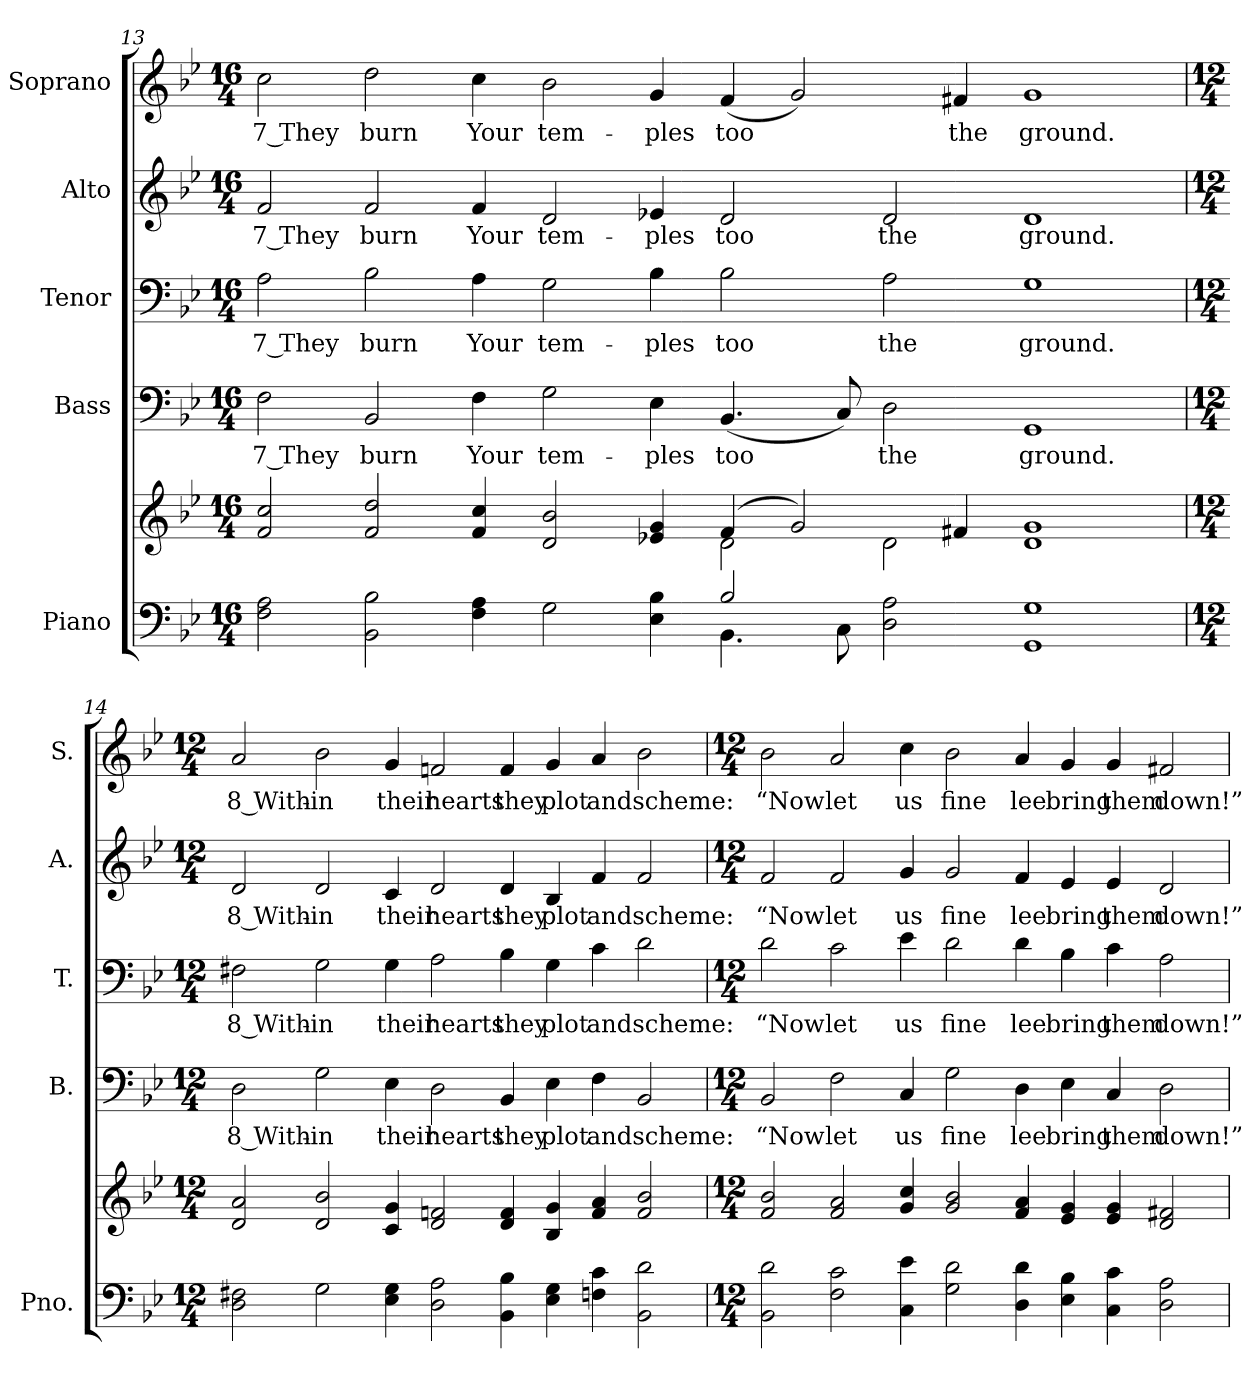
**kern	**kern	**kern	**text	**kern	**text	**kern	**text	**kern	**text
*part5	*part5	*part4	*part4	*part3	*part3	*part2	*part2	*part1	*part1
*staff6	*staff5	*staff4	*staff4	*staff3	*staff3	*staff2	*staff2	*staff1	*staff1
*I"Piano	*	*I"Bass	*	*I"Tenor	*	*I"Alto	*	*I"Soprano	*
*I'Pno.	*	*I'B.	*	*I'T.	*	*I'A.	*	*I'S.	*
!!LO:PB:g=z
*clefF4	*clefG2	*clefF4	*	*clefF4	*	*clefG2	*	*clefG2	*
*k[b-e-]	*k[b-e-]	*k[b-e-]	*	*k[b-e-]	*	*k[b-e-]	*	*k[b-e-]	*
*B-:	*B-:	*B-:	*	*B-:	*	*B-:	*	*B-:	*
*M16/4	*M16/4	*M16/4	*	*M16/4	*	*M16/4	*	*M16/4	*
=13	=13	=13	=13	=13	=13	=13	=13	=13	=13
*^	*^	*	*	*	*	*	*	*	*
!	!	!	!	!	!LO:LY:b:color=#000000	!	!	!	!	!	!
!	!	!	!	!	!	!	!LO:LY:b:color=#000000	!	!	!	!
!	!	!	!	!	!	!	!	!	!LO:LY:b:color=#000000	!	!
!	!	!	!	!	!	!	!	!	!	!	!LO:LY:b:color=#000000
2Fi\ 2Ai	1ryy	2fi/ 2cci	1ryy	2Fi\	7 They	2Ai\	7 They	2fi/	7 They	2cci\	7 They
!	!	!	!	!	!LO:LY:b:color=#000000	!	!	!	!	!	!
!	!	!	!	!	!	!	!LO:LY:b:color=#000000	!	!	!	!
!	!	!	!	!	!	!	!	!	!LO:LY:b:color=#000000	!	!
!	!	!	!	!	!	!	!	!	!	!	!LO:LY:b:color=#000000
2BB-i\ 2B-i	.	2fi/ 2ddi	.	2BB-i/	burn	2B-i\	burn	2fi/	burn	2ddi\	burn
!	!	!	!	!	!LO:LY:b:color=#000000	!	!	!	!	!	!
!	!	!	!	!	!	!	!LO:LY:b:color=#000000	!	!	!	!
!	!	!	!	!	!	!	!	!	!LO:LY:b:color=#000000	!	!
!	!	!	!	!	!	!	!	!	!	!	!LO:LY:b:color=#000000
4Fi\ 4Ai	1ryy	4fi/ 4cci	1ryy	4Fi\	Your	4Ai\	Your	4fi/	Your	4cci\	Your
!	!	!	!	!	!LO:LY:b:color=#000000	!	!	!	!	!	!
!	!	!	!	!	!	!	!LO:LY:b:color=#000000	!	!	!	!
!	!	!	!	!	!	!	!	!	!LO:LY:b:color=#000000	!	!
!	!	!	!	!	!	!	!	!	!	!	!LO:LY:b:color=#000000
2Gi\	.	2di/ 2b-i	.	2Gi\	tem-	2Gi\	tem-	2di/	tem-	2b-i\	tem-
!	!	!	!	!	!LO:LY:b:color=#000000	!	!	!	!	!	!
!	!	!	!	!	!	!	!LO:LY:b:color=#000000	!	!	!	!
!	!	!	!	!	!	!	!	!	!LO:LY:b:color=#000000	!	!
!	!	!	!	!	!	!	!	!	!	!	!LO:LY:b:color=#000000
4E-i\ 4B-i	.	4e-Xi/ 4gi	.	4E-i\	-ples	4B-i\	-ples	4e-Xi/	-ples	4gi/	-ples
!	!	!	!	!	!LO:LY:b:color=#000000	!	!	!	!	!	!
!	!	!	!	!	!	!	!LO:LY:b:color=#000000	!	!	!	!
!	!	!	!	!	!	!	!	!	!LO:LY:b:color=#000000	!	!
!	!	!	!	!	!	!	!	!	!	!	!LO:LY:b:color=#000000
2B-i/	4.BB-i\	(4fi/	2di\	(4.BB-i/	too	2B-i\	too	2di/	too	(4fi/	too
.	.	2gi/)	.	.	.	.	.	.	.	2gi/)	.
.	8Ci\	.	.	8Ci/)	.	.	.	.	.	.	.
!	!	!	!	!	!LO:LY:b:color=#000000	!	!	!	!	!	!
!	!	!	!	!	!	!	!LO:LY:b:color=#000000	!	!	!	!
!	!	!	!	!	!	!	!	!	!LO:LY:b:color=#000000	!	!
2Di\ 2Ai	2ryy	.	2di\	2Di\	the	2Ai\	the	2di/	the	.	.
!	!	!	!	!	!	!	!	!	!	!	!LO:LY:b:color=#000000
.	.	4f#Xi/	.	.	.	.	.	.	.	4f#Xi/	the
!	!	!	!	!	!LO:LY:b:color=#000000	!	!	!	!	!	!
!	!	!	!	!	!	!	!LO:LY:b:color=#000000	!	!	!	!
!	!	!	!	!	!	!	!	!	!LO:LY:b:color=#000000	!	!
!	!	!	!	!	!	!	!	!	!	!	!LO:LY:b:color=#000000
1GGi 1Gi	1ryy	1di 1gi	1ryy	1GGi	ground.	1Gi	ground.	1di	ground.	1gi	ground.
*v	*v	*	*	*	*	*	*	*	*	*	*
*	*v	*v	*	*	*	*	*	*	*	*
!!LO:PB:g=z
=14	=14	=14	=14	=14	=14	=14	=14	=14	=14
*M12/4	*M12/4	*M12/4	*	*M12/4	*	*M12/4	*	*M12/4	*
*^	*^	*	*	*	*	*	*	*	*
!	!	!	!	!	!LO:LY:b:color=#000000	!	!	!	!	!	!
*v	*v	*	*	*	*	*	*	*	*	*	*
*	*v	*v	*	*	*	*	*	*	*	*
*^	*^	*	*	*	*	*	*	*	*
!	!	!	!	!	!	!	!LO:LY:b:color=#000000	!	!	!	!
*v	*v	*	*	*	*	*	*	*	*	*	*
*	*v	*v	*	*	*	*	*	*	*	*
*^	*^	*	*	*	*	*	*	*	*
!	!	!	!	!	!	!	!	!	!LO:LY:b:color=#000000	!	!
*v	*v	*	*	*	*	*	*	*	*	*	*
*	*v	*v	*	*	*	*	*	*	*	*
*^	*^	*	*	*	*	*	*	*	*
!	!	!	!	!	!	!	!	!	!	!	!LO:LY:b:color=#000000
*v	*v	*	*	*	*	*	*	*	*	*	*
*	*v	*v	*	*	*	*	*	*	*	*
2Di\ 2F#Xi	2di/ 2ai	2Di\	8 With-	2F#Xi\	8 With-	2di/	8 With-	2ai/	8 With-
!	!	!	!LO:LY:b:color=#000000	!	!	!	!	!	!
!	!	!	!	!	!LO:LY:b:color=#000000	!	!	!	!
!	!	!	!	!	!	!	!LO:LY:b:color=#000000	!	!
!	!	!	!	!	!	!	!	!	!LO:LY:b:color=#000000
2Gi\	2di/ 2b-i	2Gi\	-in	2Gi\	-in	2di/	-in	2b-i\	-in
!	!	!	!LO:LY:b:color=#000000	!	!	!	!	!	!
!	!	!	!	!	!LO:LY:b:color=#000000	!	!	!	!
!	!	!	!	!	!	!	!LO:LY:b:color=#000000	!	!
!	!	!	!	!	!	!	!	!	!LO:LY:b:color=#000000
4E-i\ 4Gi	4ci/ 4gi	4E-i\	their	4Gi\	their	4ci/	their	4gi/	their
!	!	!	!LO:LY:b:color=#000000	!	!	!	!	!	!
!	!	!	!	!	!LO:LY:b:color=#000000	!	!	!	!
!	!	!	!	!	!	!	!LO:LY:b:color=#000000	!	!
!	!	!	!	!	!	!	!	!	!LO:LY:b:color=#000000
2Di\ 2Ai	2di/ 2fni	2Di\	hearts	2Ai\	hearts	2di/	hearts	2fni/	hearts
!	!	!	!LO:LY:b:color=#000000	!	!	!	!	!	!
!	!	!	!	!	!LO:LY:b:color=#000000	!	!	!	!
!	!	!	!	!	!	!	!LO:LY:b:color=#000000	!	!
!	!	!	!	!	!	!	!	!	!LO:LY:b:color=#000000
4BB-i\ 4B-i	4di/ 4fi	4BB-i/	they	4B-i\	they	4di/	they	4fi/	they
!	!	!	!LO:LY:b:color=#000000	!	!	!	!	!	!
!	!	!	!	!	!LO:LY:b:color=#000000	!	!	!	!
!	!	!	!	!	!	!	!LO:LY:b:color=#000000	!	!
!	!	!	!	!	!	!	!	!	!LO:LY:b:color=#000000
4E-i\ 4Gi	4B-i/ 4gi	4E-i\	plot	4Gi\	plot	4B-i/	plot	4gi/	plot
!	!	!	!LO:LY:b:color=#000000	!	!	!	!	!	!
!	!	!	!	!	!LO:LY:b:color=#000000	!	!	!	!
!	!	!	!	!	!	!	!LO:LY:b:color=#000000	!	!
!	!	!	!	!	!	!	!	!	!LO:LY:b:color=#000000
4Fni\ 4ci	4fi/ 4ai	4Fi\	and	4ci\	and	4fi/	and	4ai/	and
!	!	!	!LO:LY:b:color=#000000	!	!	!	!	!	!
!	!	!	!	!	!LO:LY:b:color=#000000	!	!	!	!
!	!	!	!	!	!	!	!LO:LY:b:color=#000000	!	!
!	!	!	!	!	!	!	!	!	!LO:LY:b:color=#000000
2BB-i\ 2di	2fi/ 2b-i	2BB-i/	scheme:	2di\	scheme:	2fi/	scheme:	2b-i\	scheme:
!!LO:PB:g=z
=15	=15	=15	=15	=15	=15	=15	=15	=15	=15
*M12/4	*M12/4	*M12/4	*	*M12/4	*	*M12/4	*	*M12/4	*
!	!	!	!LO:LY:b:color=#000000	!	!	!	!	!	!
!	!	!	!	!	!LO:LY:b:color=#000000	!	!	!	!
!	!	!	!	!	!	!	!LO:LY:b:color=#000000	!	!
!	!	!	!	!	!	!	!	!	!LO:LY:b:color=#000000
2BB-i\ 2di	2fi/ 2b-i	2BB-i/	“Now	2di\	“Now	2fi/	“Now	2b-i\	“Now
!	!	!	!LO:LY:b:color=#000000	!	!	!	!	!	!
!	!	!	!	!	!LO:LY:b:color=#000000	!	!	!	!
!	!	!	!	!	!	!	!LO:LY:b:color=#000000	!	!
!	!	!	!	!	!	!	!	!	!LO:LY:b:color=#000000
2Fi\ 2ci	2fi/ 2ai	2Fi\	let	2ci\	let	2fi/	let	2ai/	let
!	!	!	!LO:LY:b:color=#000000	!	!	!	!	!	!
!	!	!	!	!	!LO:LY:b:color=#000000	!	!	!	!
!	!	!	!	!	!	!	!LO:LY:b:color=#000000	!	!
!	!	!	!	!	!	!	!	!	!LO:LY:b:color=#000000
4Ci\ 4e-i	4gi/ 4cci	4Ci/	us	4e-i\	us	4gi/	us	4cci\	us
!	!	!	!LO:LY:b:color=#000000	!	!	!	!	!	!
!	!	!	!	!	!LO:LY:b:color=#000000	!	!	!	!
!	!	!	!	!	!	!	!LO:LY:b:color=#000000	!	!
!	!	!	!	!	!	!	!	!	!LO:LY:b:color=#000000
2Gi\ 2di	2gi/ 2b-i	2Gi\	fine	2di\	fine	2gi/	fine	2b-i\	fine
!	!	!	!LO:LY:b:color=#000000	!	!	!	!	!	!
!	!	!	!	!	!LO:LY:b:color=#000000	!	!	!	!
!	!	!	!	!	!	!	!LO:LY:b:color=#000000	!	!
!	!	!	!	!	!	!	!	!	!LO:LY:b:color=#000000
4Di\ 4di	4fi/ 4ai	4Di\	lee	4di\	lee	4fi/	lee	4ai/	lee
!	!	!	!LO:LY:b:color=#000000	!	!	!	!	!	!
!	!	!	!	!	!LO:LY:b:color=#000000	!	!	!	!
!	!	!	!	!	!	!	!LO:LY:b:color=#000000	!	!
!	!	!	!	!	!	!	!	!	!LO:LY:b:color=#000000
4E-i\ 4B-i	4e-i/ 4gi	4E-i\	bring	4B-i\	bring	4e-i/	bring	4gi/	bring
!	!	!	!LO:LY:b:color=#000000	!	!	!	!	!	!
!	!	!	!	!	!LO:LY:b:color=#000000	!	!	!	!
!	!	!	!	!	!	!	!LO:LY:b:color=#000000	!	!
!	!	!	!	!	!	!	!	!	!LO:LY:b:color=#000000
4Ci\ 4ci	4e-i/ 4gi	4Ci/	them	4ci\	them	4e-i/	them	4gi/	them
!	!	!	!LO:LY:b:color=#000000	!	!	!	!	!	!
!	!	!	!	!	!LO:LY:b:color=#000000	!	!	!	!
!	!	!	!	!	!	!	!LO:LY:b:color=#000000	!	!
!	!	!	!	!	!	!	!	!	!LO:LY:b:color=#000000
2Di\ 2Ai	2di/ 2f#Xi	2Di\	down!”	2Ai\	down!”	2di/	down!”	2f#Xi/	down!”
=	=	=	=	=	=	=	=	=	=
*-	*-	*-	*-	*-	*-	*-	*-	*-	*-
